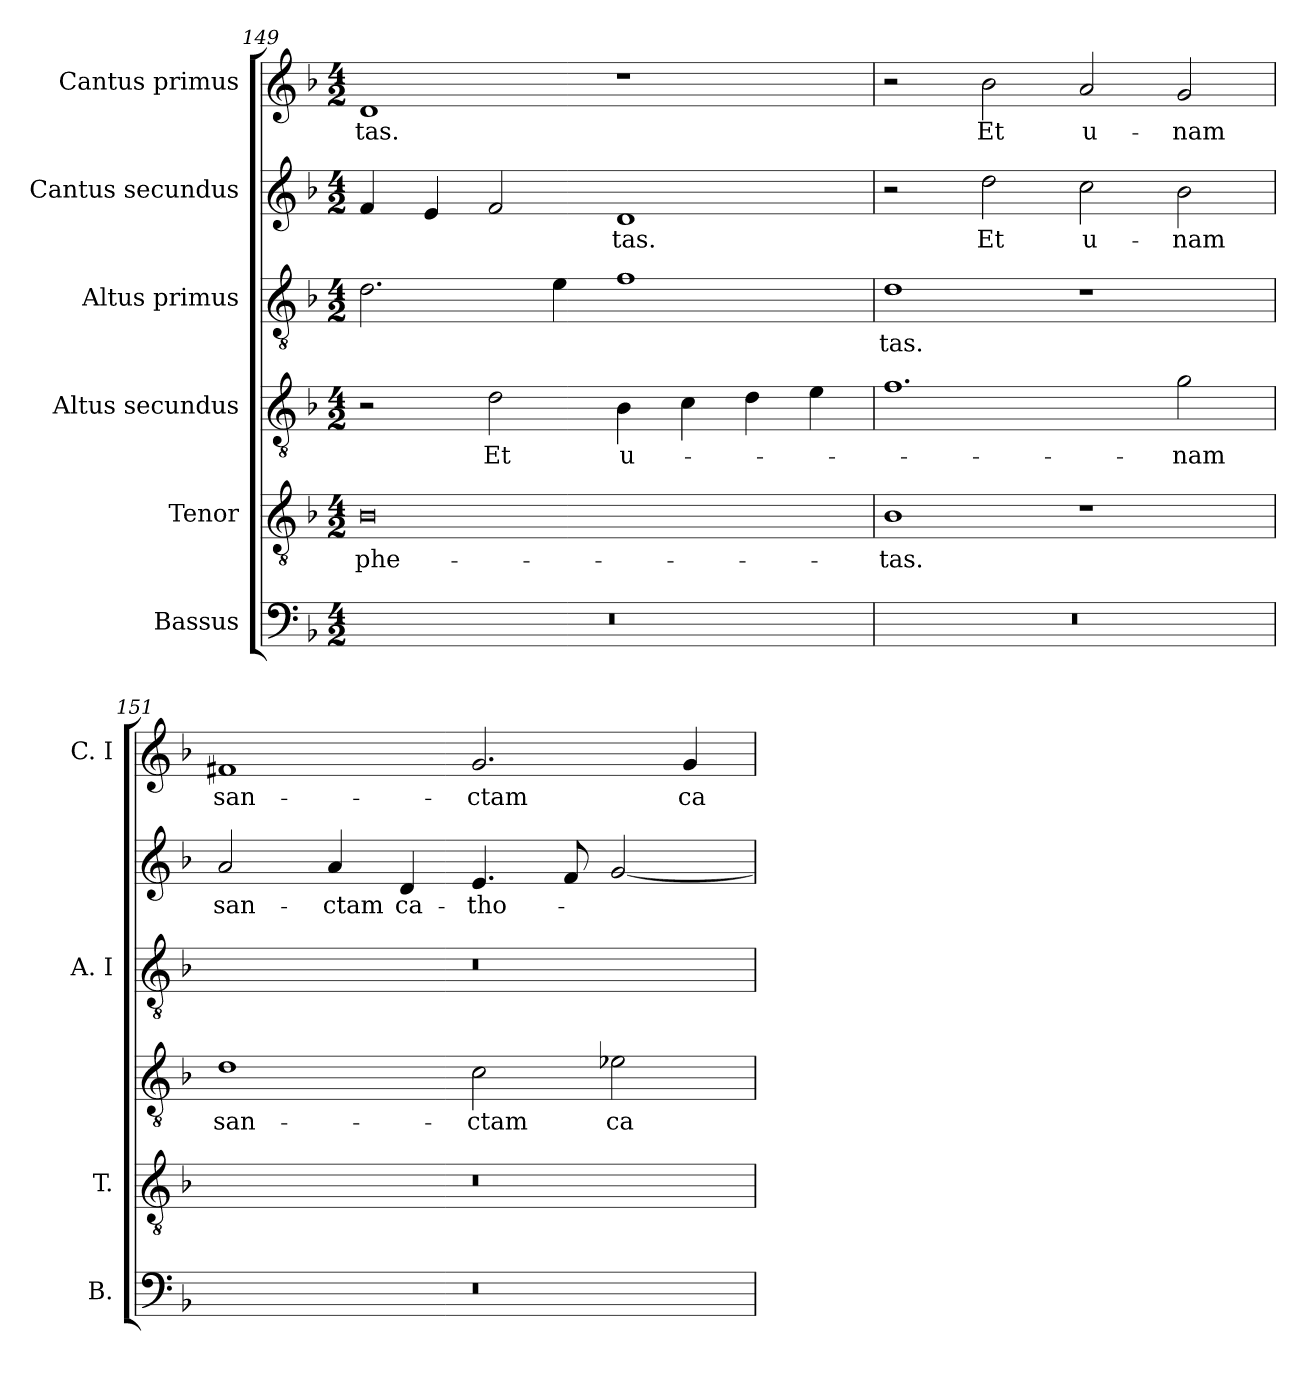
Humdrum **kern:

**kern	**kern	**text	**kern	**text	**kern	**text	**kern	**text	**kern	**text
*part6	*part5	*part5	*part4	*part4	*part3	*part3	*part2	*part2	*part1	*part1
*staff6	*staff5	*staff5	*staff4	*staff4	*staff3	*staff3	*staff2	*staff2	*staff1	*staff1
*I"Bassus	*I"Tenor	*	*I"Altus secundus	*	*I"Altus primus	*	*I"Cantus secundus	*	*I"Cantus primus	*
*I'B.	*I'T.	*	*	*	*I'A. I	*	*	*	*I'C. I	*
*clefF4	*clefGv2	*	*clefGv2	*	*clefGv2	*	*clefG2	*	*clefG2	*
*	*ITrd7c12	*	*ITrd7c12	*	*ITrd7c12	*	*	*	*	*
*k[b-]	*k[b-]	*	*k[b-]	*	*k[b-]	*	*k[b-]	*	*k[b-]	*
*d:	*d:	*	*d:	*	*d:	*	*d:	*	*d:	*
*M4/2	*M4/2	*	*M4/2	*	*M4/2	*	*M4/2	*	*M4/2	*
=149	=149	=149	=149	=149	=149	=149	=149	=149	=149	=149
!LO:N:vis=1	!	!	!	!	!	!	!	!	!	!
!	!	!LO:LY:b:color=#000000	!	!	!	!	!	!	!	!
!	!	!	!	!	!	!	!	!	!	!LO:LY:b:color=#000000
0r	0BB-i	-phe-	2r	.	2.Di\	.	4fi/	.	1di	-tas.
.	.	.	.	.	.	.	4ei/	.	.	.
!	!	!	!	!LO:LY:b:color=#000000	!	!	!	!	!	!
.	.	.	2Di\	Et	.	.	2fi/	.	.	.
.	.	.	.	.	4Ei\	.	.	.	.	.
!	!	!	!	!LO:LY:b:color=#000000	!	!	!	!	!	!
!	!	!	!	!	!	!	!	!LO:LY:b:color=#000000	!	!
.	.	.	4BB-i\	u-	1Fi	.	1di	-tas.	1r	.
.	.	.	4Ci\	.	.	.	.	.	.	.
.	.	.	4Di\	.	.	.	.	.	.	.
.	.	.	4Ei\	.	.	.	.	.	.	.
=150	=150	=150	=150	=150	=150	=150	=150	=150	=150	=150
!LO:N:vis=1	!	!	!	!	!	!	!	!	!	!
!	!	!LO:LY:b:color=#000000	!	!	!	!	!	!	!	!
!	!	!	!	!	!	!LO:LY:b:color=#000000	!	!	!	!
0r	1BB-i	-tas.	1.Fi	.	1Di	-tas.	2r	.	2r	.
!	!	!	!	!	!	!	!	!LO:LY:b:color=#000000	!	!
!	!	!	!	!	!	!	!	!	!	!LO:LY:b:color=#000000
.	.	.	.	.	.	.	2ddi\	Et	2b-i\	Et
!	!	!	!	!	!	!	!	!LO:LY:b:color=#000000	!	!
!	!	!	!	!	!	!	!	!	!	!LO:LY:b:color=#000000
.	1r	.	.	.	1r	.	2cci\	u-	2ai/	u-
!	!	!	!	!LO:LY:b:color=#000000	!	!	!	!	!	!
!	!	!	!	!	!	!	!	!LO:LY:b:color=#000000	!	!
!	!	!	!	!	!	!	!	!	!	!LO:LY:b:color=#000000
.	.	.	2Gi\	-nam	.	.	2b-i\	-nam	2gi/	-nam
=151	=151	=151	=151	=151	=151	=151	=151	=151	=151	=151
!LO:N:vis=1	!LO:N:vis=1	!	!	!	!	!	!	!	!	!
!	!	!	!	!LO:LY:b:color=#000000	!LO:N:vis=1	!	!	!	!	!
!	!	!	!	!	!	!	!	!LO:LY:b:color=#000000	!	!
!	!	!	!	!	!	!	!	!	!	!LO:LY:b:color=#000000
0r	0r	.	1Di	san-	0r	.	2ai/	san-	1f#Xi	san-
!	!	!	!	!	!	!	!	!LO:LY:b:color=#000000	!	!
.	.	.	.	.	.	.	4ai/	-ctam	.	.
!	!	!	!	!	!	!	!	!LO:LY:b:color=#000000	!	!
.	.	.	.	.	.	.	4di/	ca-	.	.
!	!	!	!	!LO:LY:b:color=#000000	!	!	!	!	!	!
!	!	!	!	!	!	!	!	!LO:LY:b:color=#000000	!	!
!	!	!	!	!	!	!	!	!	!	!LO:LY:b:color=#000000
.	.	.	2Ci\	-ctam	.	.	4.ei/	-tho-	2.gi/	-ctam
.	.	.	.	.	.	.	8fi/	.	.	.
!	!	!	!	!LO:LY:b:color=#000000	!	!	!	!	!	!
.	.	.	2E-Xi\	ca-	.	.	[2gi/	.	.	.
!	!	!	!	!	!	!	!	!	!	!LO:LY:b:color=#000000
.	.	.	.	.	.	.	.	.	4gi/	ca-
=	=	=	=	=	=	=	=	=	=	=
*-	*-	*-	*-	*-	*-	*-	*-	*-	*-	*-
